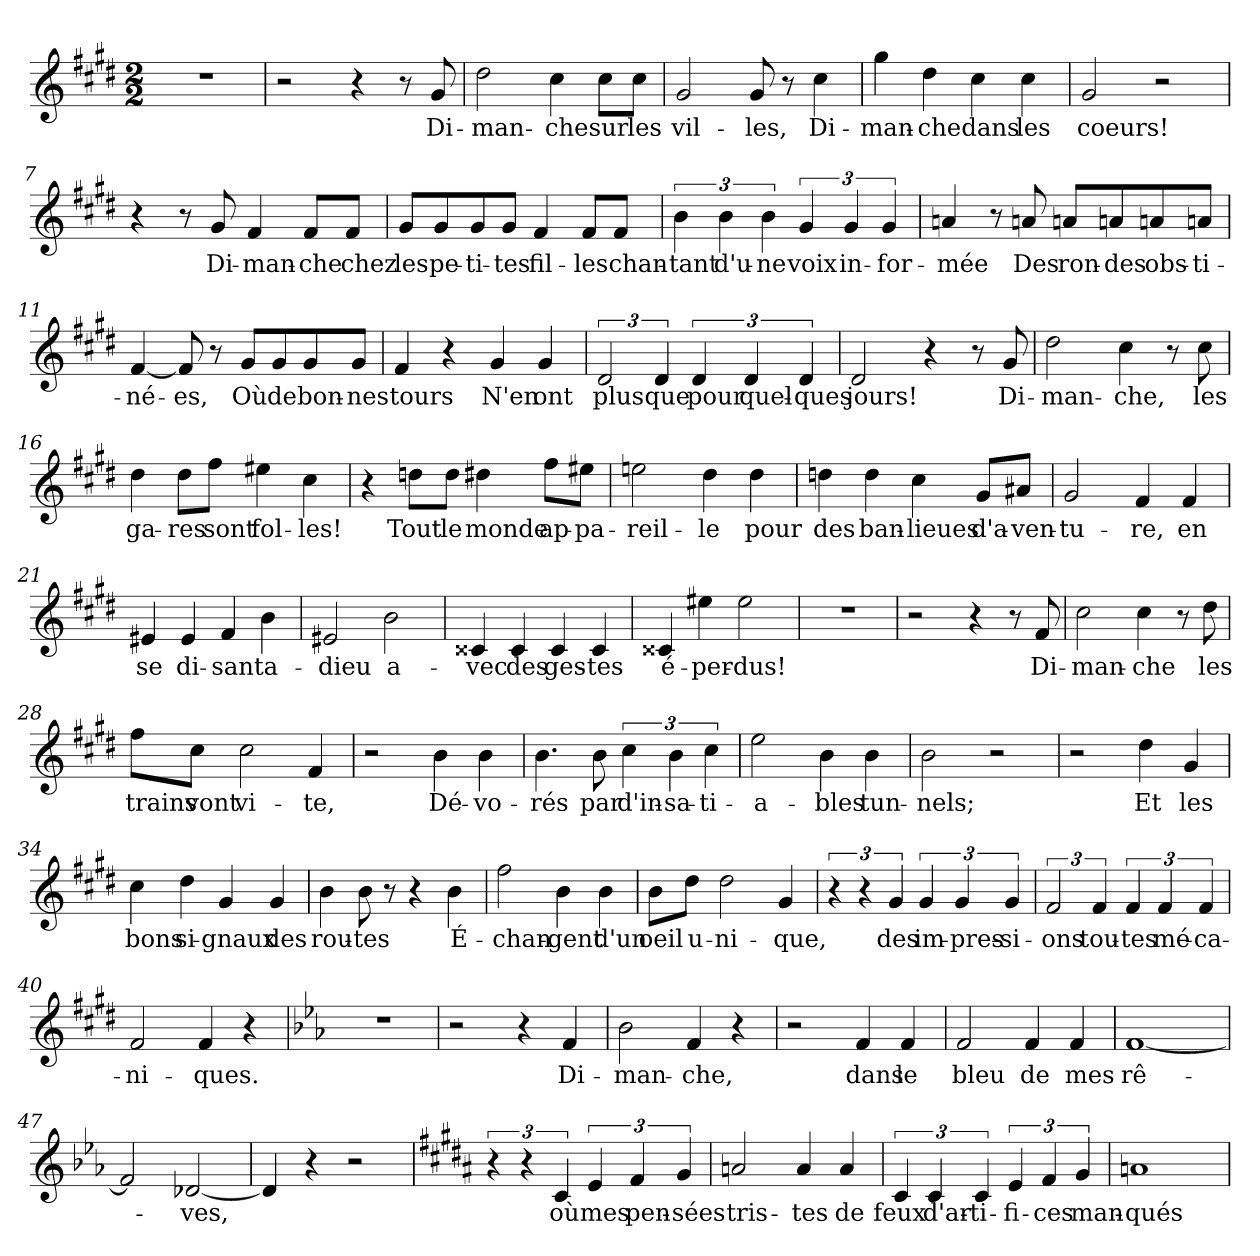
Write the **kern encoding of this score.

**kern	**text
*part1	*part1
*staff1	*staff1
*clefG2	*
*k[f#c#g#d#]	*
*M2/2	*
=1	=1
1r	.
=2	=2
2r	.
4r	.
8r	.
!	!LO:LY:b
8g#/	Di-
=3	=3
!	!LO:LY:b
2dd#\	-man-
!	!LO:LY:b
4cc#\	-che
!	!LO:LY:b
8cc#\L	sur
!	!LO:LY:b
8cc#\J	les
=4	=4
!	!LO:LY:b
2g#/	vil-
!	!LO:LY:b
8g#/	-les,
8r	.
!	!LO:LY:b
4cc#\	Di-
=5	=5
!	!LO:LY:b
4gg#\	-man-
!	!LO:LY:b
4dd#\	-che
!	!LO:LY:b
4cc#\	dans
!	!LO:LY:b
4cc#\	les
=6	=6
!	!LO:LY:b
2g#/	coeurs!
2r	.
=7	=7
4r	.
8r	.
!	!LO:LY:b
8g#/	Di-
!	!LO:LY:b
4f#/	-man-
!	!LO:LY:b
8f#/L	-che
!	!LO:LY:b
8f#/J	chez
!!LO:LB:g=z
=8	=8
!	!LO:LY:b
8g#/L	les
!	!LO:LY:b
8g#/	pe-
!	!LO:LY:b
8g#/	-ti-
!	!LO:LY:b
8g#/J	-tes
!	!LO:LY:b
4f#/	fil-
!	!LO:LY:b
8f#/L	-les
!	!LO:LY:b
8f#/J	chan-
=9	=9
!	!LO:LY:b
6b\	-tant
!	!LO:LY:b
6b\	d'u-
!	!LO:LY:b
6b\	-ne
!	!LO:LY:b
6g#/	voix
!	!LO:LY:b
6g#/	in-
!	!LO:LY:b
6g#/	-for-
=10	=10
!	!LO:LY:b
4an/	-mée
8r	.
!	!LO:LY:b
8an/	Des
!	!LO:LY:b
8an/L	ron-
!	!LO:LY:b
8an/	-des
!	!LO:LY:b
8an/	obs-
!	!LO:LY:b
8an/J	-ti-
=11	=11
!	!LO:LY:b
[4f#/	-né-
!	!LO:LY:b
8f#/]	-es,
8r	.
!	!LO:LY:b
8g#/L	Où
!	!LO:LY:b
8g#/	de
!	!LO:LY:b
8g#/	bon-
!	!LO:LY:b
8g#/J	-nes
=12	=12
!	!LO:LY:b
4f#/	tours
4r	.
!	!LO:LY:b
4g#/	N'en
!	!LO:LY:b
4g#/	ont
!!LO:LB:g=z
=13	=13
!	!LO:LY:b
3d#/	plus
!	!LO:LY:b
6d#/	que
!	!LO:LY:b
6d#/	pour
!	!LO:LY:b
6d#/	quel-
!	!LO:LY:b
6d#/	-ques
=14	=14
!	!LO:LY:b
2d#/	jours!
4r	.
8r	.
!	!LO:LY:b
8g#/	Di-
=15	=15
!	!LO:LY:b
2dd#\	-man-
!	!LO:LY:b
4cc#\	-che,
8r	.
!	!LO:LY:b
8cc#\	les
=16	=16
!	!LO:LY:b
4dd#\	ga-
!	!LO:LY:b
8dd#\L	-res
!	!LO:LY:b
8ff#\J	sont
!	!LO:LY:b
4ee#X\	fol-
!	!LO:LY:b
4cc#\	-les!
=17	=17
4r	.
!	!LO:LY:b
8ddn\L	Tout
!	!LO:LY:b
8dd\J	le
!	!LO:LY:b
4dd#X\	monde
!	!LO:LY:b
8ff#\L	ap-
!	!LO:LY:b
8ee#X\J	-pa-
=18	=18
!	!LO:LY:b
2een\	-reil-
!	!LO:LY:b
4dd#\	-le
!	!LO:LY:b
4dd#\	pour
!!LO:LB:g=z
=19	=19
!	!LO:LY:b
4ddn\	des
!	!LO:LY:b
4dd\	ban-
!	!LO:LY:b
4cc#\	-lieues
!	!LO:LY:b
8g#/L	d'a-
!	!LO:LY:b
8a#X/J	-ven-
=20	=20
!	!LO:LY:b
2g#/	-tu-
!	!LO:LY:b
4f#/	-re,
!	!LO:LY:b
4f#/	en
=21	=21
!	!LO:LY:b
4e#X/	se
!	!LO:LY:b
4e#/	di-
!	!LO:LY:b
4f#/	-sant
!	!LO:LY:b
4b\	a-
=22	=22
!	!LO:LY:b
2e#X/	-dieu
!	!LO:LY:b
2b\	a-
=23	=23
!	!LO:LY:b
4c##X/	-vec
!	!LO:LY:b
4c##/	des
!	!LO:LY:b
4c##/	ges-
!	!LO:LY:b
4c##/	-tes
=24	=24
!	!LO:LY:b
4c##X/	é-
!	!LO:LY:b
4ee#X\	-per-
!	!LO:LY:b
2ee#\	-dus!
=25	=25
1r	.
=26	=26
2r	.
4r	.
8r	.
!	!LO:LY:b
8f#/	Di-
!!LO:LB:g=z
=27	=27
!	!LO:LY:b
2cc#\	-man-
!	!LO:LY:b
4cc#\	-che
8r	.
!	!LO:LY:b
8dd#\	les
=28	=28
!	!LO:LY:b
8ff#\L	trains
!	!LO:LY:b
8cc#\J	vont
!	!LO:LY:b
2cc#\	vi-
!	!LO:LY:b
4f#/	-te,
=29	=29
2r	.
!	!LO:LY:b
4b\	Dé-
!	!LO:LY:b
4b\	-vo-
=30	=30
!	!LO:LY:b
4.b\	-rés
!	!LO:LY:b
8b\	par
!	!LO:LY:b
6cc#\	d'in-
!	!LO:LY:b
6b\	-sa-
!	!LO:LY:b
6cc#\	-ti-
=31	=31
!	!LO:LY:b
2ee\	-a-
!	!LO:LY:b
4b\	-bles
!	!LO:LY:b
4b\	tun-
=32	=32
!	!LO:LY:b
2b\	-nels;
2r	.
=33	=33
2r	.
!	!LO:LY:b
4dd#\	Et
!	!LO:LY:b
4g#/	les
=34	=34
!	!LO:LY:b
4cc#\	bons
!	!LO:LY:b
4dd#\	si-
!	!LO:LY:b
4g#/	-gnaux
!	!LO:LY:b
4g#/	des
!!LO:LB:g=z
=35	=35
!	!LO:LY:b
4b\	rou-
!	!LO:LY:b
8b\	-tes
8r	.
4r	.
!	!LO:LY:b
4b\	É-
=36	=36
!	!LO:LY:b
2ff#\	-chan-
!	!LO:LY:b
4b\	-gent
!	!LO:LY:b
4b\	d'un
=37	=37
!	!LO:LY:b
8b\L	oeil
!	!LO:LY:b
8dd#\J	u-
!	!LO:LY:b
2dd#\	-ni-
!	!LO:LY:b
4g#/	-que,
=38	=38
6r	.
6r	.
!	!LO:LY:b
6g#/	des
!	!LO:LY:b
6g#/	im-
!	!LO:LY:b
6g#/	-pres-
!	!LO:LY:b
6g#/	-si-
=39	=39
!	!LO:LY:b
3f#/	-ons
!	!LO:LY:b
6f#/	tou-
!	!LO:LY:b
6f#/	-tes
!	!LO:LY:b
6f#/	mé-
!	!LO:LY:b
6f#/	-ca-
=40	=40
!	!LO:LY:b
2f#/	-ni-
!	!LO:LY:b
4f#/	-ques.
4r	.
=41	=41
*k[b-e-a-]	*
1r	.
=42	=42
2r	.
4r	.
!	!LO:LY:b
4f/	Di-
!!LO:LB:g=z
=43	=43
!	!LO:LY:b
2b-\	-man-
!	!LO:LY:b
4f/	-che,
4r	.
=44	=44
2r	.
!	!LO:LY:b
4f/	dans
!	!LO:LY:b
4f/	le
=45	=45
!	!LO:LY:b
2f/	bleu
!	!LO:LY:b
4f/	de
!	!LO:LY:b
4f/	mes
=46	=46
!	!LO:LY:b
[1f	rê-
=47	=47
2f/]	.
!	!LO:LY:b
[2d-X/	-ves,
=48	=48
4d-/]	.
4r	.
2r	.
=49	=49
*k[f#c#g#d#a#]	*
6r	.
6r	.
!	!LO:LY:b
6c#/	où
!	!LO:LY:b
6e/	mes
!	!LO:LY:b
6f#/	pen-
!	!LO:LY:b
6g#/	-sées
=50	=50
!	!LO:LY:b
2an/	tris-
!	!LO:LY:b
4a/	-tes
!	!LO:LY:b
4a/	de
!!LO:LB:g=z
=51	=51
!	!LO:LY:b
6c#/	feux
!	!LO:LY:b
6c#/	d'ar-
!	!LO:LY:b
6c#/	-ti-
!	!LO:LY:b
6e/	-fi-
!	!LO:LY:b
6f#/	-ces
!	!LO:LY:b
6g#/	man-
=52	=52
!	!LO:LY:b
1an	-qués
=	=
*-	*-
